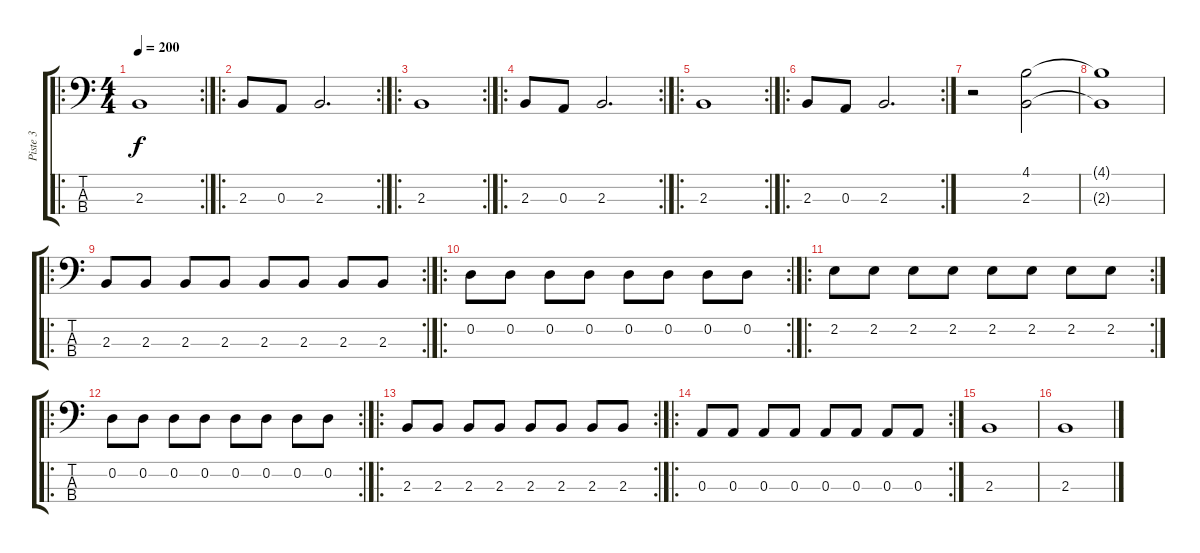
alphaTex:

\track ("Piste 3" "Piste 3") {instrument electricbasspick}
\staff {score tabs}
\tuning (G2 D2 A1 E1) {hide}
\ro
\rc 2
\ts (4 4)
\tempo 200
\clef f4
\ks c
2.3.1{dy f} |
\ro
\rc 2
2.3.8 0.3.8 2.3.2{d} |
\ro
\rc 2
2.3.1 |
\ro
\rc 2
2.3.8 0.3.8 2.3.2{d} |
\ro
\rc 2
2.3.1 |
\ro
\rc 2
2.3.8 0.3.8 2.3.2{d} |
r.2 (4.1 2.3).2 |
(4.1{t} 2.3{t}).1 |
\ro
\rc 2
2.3.8 2.3.8 2.3.8 2.3.8 2.3.8 2.3.8 2.3.8 2.3.8 |
\ro
\rc 2
0.2.8 0.2.8 0.2.8 0.2.8 0.2.8 0.2.8 0.2.8 0.2.8 |
\ro
\rc 2
2.2.8 2.2.8 2.2.8 2.2.8 2.2.8 2.2.8 2.2.8 2.2.8 |
\ro
\rc 2
0.2.8 0.2.8 0.2.8 0.2.8 0.2.8 0.2.8 0.2.8 0.2.8 |
\ro
\rc 2
2.3.8 2.3.8 2.3.8 2.3.8 2.3.8 2.3.8 2.3.8 2.3.8 |
\ro
\rc 2
0.3.8 0.3.8 0.3.8 0.3.8 0.3.8 0.3.8 0.3.8 0.3.8 |
2.3.1 |
2.3.1
